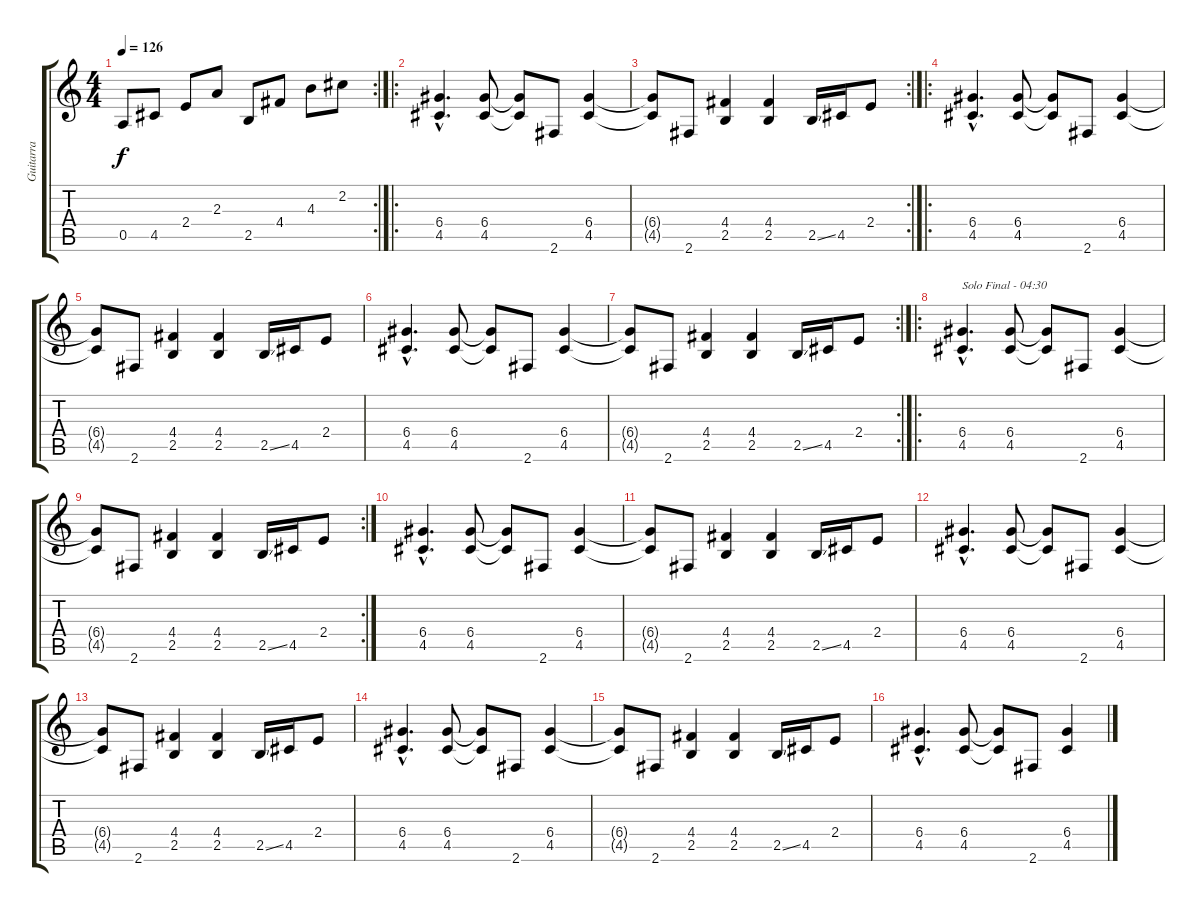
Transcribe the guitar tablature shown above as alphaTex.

\track ("Guitarra" "Guitarra") {instrument overdrivenguitar}
\staff {score tabs}
\tuning (E4 B3 G3 D3 A2 E2) {hide}
\rc 2
\ts (4 4)
\tempo 126
\clef g2
\ks c
0.5.8{dy f} 4.5.8 2.4.8 2.3.8 2.5.8 4.4.8 4.3.8 2.2.8 |
\ro
(6.4{hac} 4.5{hac}).4{d} (6.4 4.5).8 (6.4{t} 4.5{t}).8 2.6.8 (6.4 4.5).4 |
\rc 2
(6.4{t} 4.5{t}).8 2.6.8 (4.4 2.5).4 (4.4 2.5).4 2.5{ss}.16 4.5.16 2.4.8 |
\ro
(6.4{hac} 4.5{hac}).4{d} (6.4 4.5).8 (6.4{t} 4.5{t}).8 2.6.8 (6.4 4.5).4 |
(6.4{t} 4.5{t}).8 2.6.8 (4.4 2.5).4 (4.4 2.5).4 2.5{ss}.16 4.5.16 2.4.8 |
(6.4{hac} 4.5{hac}).4{d} (6.4 4.5).8 (6.4{t} 4.5{t}).8 2.6.8 (6.4 4.5).4 |
\rc 2
(6.4{t} 4.5{t}).8 2.6.8 (4.4 2.5).4 (4.4 2.5).4 2.5{ss}.16 4.5.16 2.4.8 |
\ro
(6.4{hac} 4.5{hac}).4{d txt "Solo Final - 04:30"} (6.4 4.5).8 (6.4{t} 4.5{t}).8 2.6.8 (6.4 4.5).4 |
\rc 2
(6.4{t} 4.5{t}).8 2.6.8 (4.4 2.5).4 (4.4 2.5).4 2.5{ss}.16 4.5.16 2.4.8 |
(6.4{hac} 4.5{hac}).4{d} (6.4 4.5).8 (6.4{t} 4.5{t}).8 2.6.8 (6.4 4.5).4 |
(6.4{t} 4.5{t}).8 2.6.8 (4.4 2.5).4 (4.4 2.5).4 2.5{ss}.16 4.5.16 2.4.8 |
(6.4{hac} 4.5{hac}).4{d} (6.4 4.5).8 (6.4{t} 4.5{t}).8 2.6.8 (6.4 4.5).4 |
(6.4{t} 4.5{t}).8 2.6.8 (4.4 2.5).4 (4.4 2.5).4 2.5{ss}.16 4.5.16 2.4.8 |
(6.4{hac} 4.5{hac}).4{d} (6.4 4.5).8 (6.4{t} 4.5{t}).8 2.6.8 (6.4 4.5).4 |
(6.4{t} 4.5{t}).8 2.6.8 (4.4 2.5).4 (4.4 2.5).4 2.5{ss}.16 4.5.16 2.4.8 |
(6.4{hac} 4.5{hac}).4{d} (6.4 4.5).8 (6.4{t} 4.5{t}).8 2.6.8 (6.4 4.5).4
